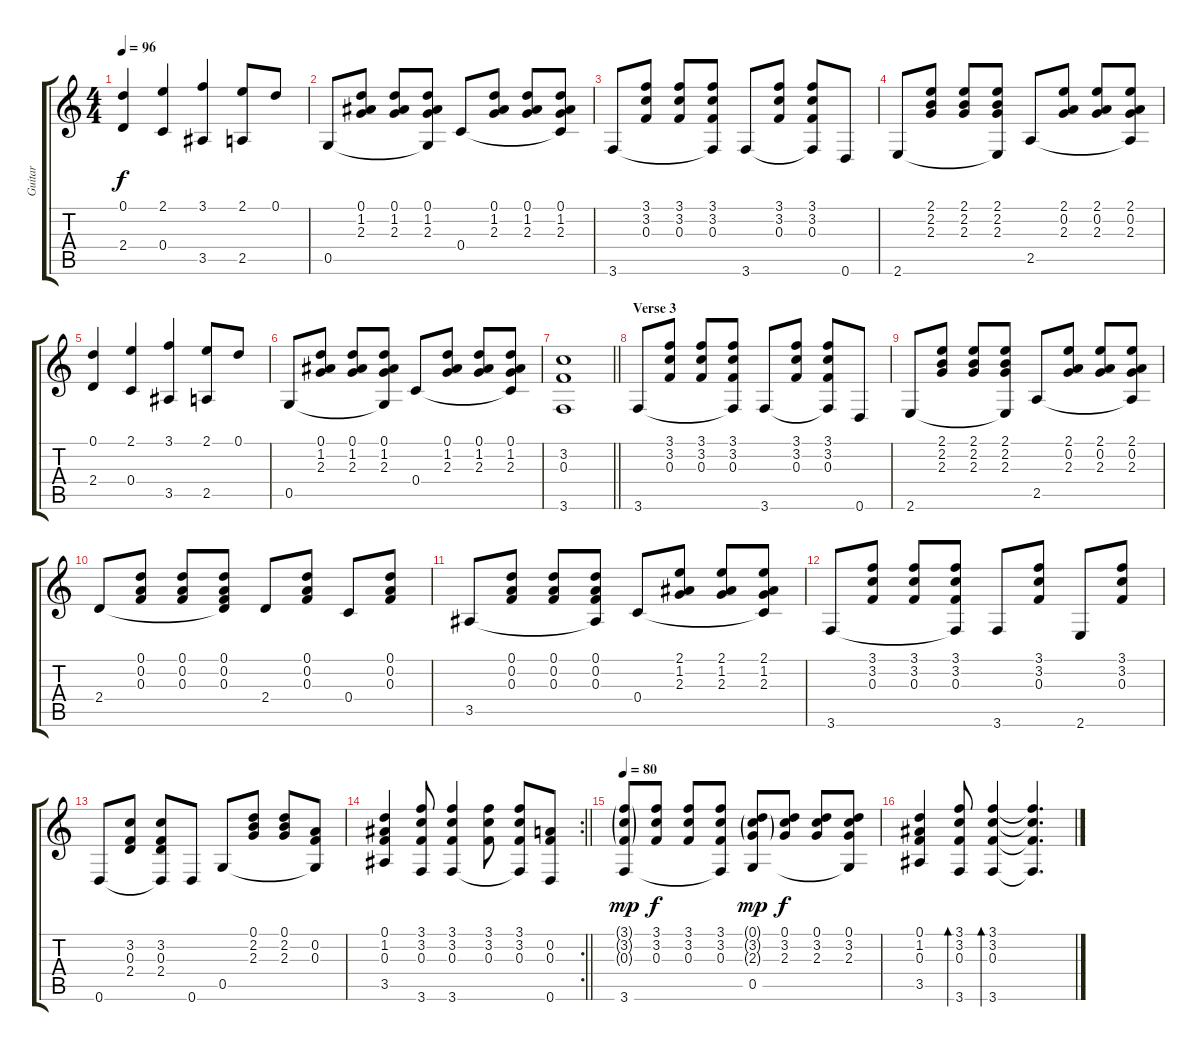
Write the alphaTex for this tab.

\track ("Guitar" "Guitar") {instrument acousticguitarnylon}
\staff {score tabs}
\tuning (D4 A3 F3 C3 G2 D2) {hide}
\ts (4 4)
\tempo 96
\clef g2
\ks c
(0.1 2.4).4{dy f} (2.1 0.4).4 (3.1 3.5).4 (2.1 2.5).8 0.1.8 |
0.5.8 (0.1 1.2 2.3).8 (0.1 1.2 2.3).8 (0.1 1.2 2.3 0.5{t}).8 0.4.8 (0.1 1.2 2.3).8 (0.1 1.2 2.3).8 (0.1 1.2 2.3 0.4{t}).8 |
3.6.8 (3.1 3.2 0.3).8 (3.1 3.2 0.3).8 (3.1 3.2 0.3 3.6{t}).8 3.6.8 (3.1 3.2 0.3).8 (3.1 3.2 0.3 3.6{t}).8 0.6.8 |
2.6.8 (2.1 2.2 2.3).8 (2.1 2.2 2.3).8 (2.1 2.2 2.3 2.6{t}).8 2.5.8 (2.1 0.2 2.3).8 (2.1 0.2 2.3).8 (2.1 0.2 2.3 2.5{t}).8 |
(0.1 2.4).4 (2.1 0.4).4 (3.1 3.5).4 (2.1 2.5).8 0.1.8 |
0.5.8 (0.1 1.2 2.3).8 (0.1 1.2 2.3).8 (0.1 1.2 2.3 0.5{t}).8 0.4.8 (0.1 1.2 2.3).8 (0.1 1.2 2.3).8 (0.1 1.2 2.3 0.4{t}).8 |
\barLineRight lightlight
(3.2 0.3 3.6).1 |
\section ("" "Verse 3")
3.6.8 (3.1 3.2 0.3).8 (3.1 3.2 0.3).8 (3.1 3.2 0.3 3.6{t}).8 3.6.8 (3.1 3.2 0.3).8 (3.1 3.2 0.3 3.6{t}).8 0.6.8 |
2.6.8 (2.1 2.2 2.3).8 (2.1 2.2 2.3).8 (2.1 2.2 2.3 2.6{t}).8 2.5.8 (2.1 0.2 2.3).8 (2.1 0.2 2.3).8 (2.1 0.2 2.3 2.5{t}).8 |
2.4.8 (0.1 0.2 0.3).8 (0.1 0.2 0.3).8 (0.1 0.2 0.3 2.4{t}).8 2.4.8 (0.1 0.2 0.3).8 0.4.8 (0.1 0.2 0.3).8 |
3.5.8 (0.1 0.2 0.3).8 (0.1 0.2 0.3).8 (0.1 0.2 0.3 3.5{t}).8 0.4.8 (2.1 1.2 2.3).8 (2.1 1.2 2.3).8 (2.1 1.2 2.3 0.4{t}).8 |
3.6.8 (3.1 3.2 0.3).8 (3.1 3.2 0.3).8 (3.1 3.2 0.3 3.6{t}).8 3.6.8 (3.1 3.2 0.3).8 2.6.8 (3.1 3.2 0.3).8 |
0.6.8 (3.2 0.3 2.4).8 (3.2 0.3 2.4 0.6{t}).8 0.6.8 0.5.8 (0.1 2.2 2.3).8 (0.1 2.2 2.3).8 (0.2 0.3 0.5{t}).8 |
\rc 2
\barLineRight lightlight
(0.1 1.2 0.3 3.5).4 (3.1 3.2 0.3 3.6).8 (3.1 3.2 0.3 3.6).4 (3.1 3.2 0.3).8 (3.1 3.2 0.3 3.6{t}).8 (0.2 0.3 0.6).8 |
\tempo 80
(3.1{g} 3.2{g} 0.3{g} 3.6).8{dy mp} (3.1 3.2 0.3).8{dy f} (3.1 3.2 0.3).8 (3.1 3.2 0.3 3.6{t}).8 (0.1{g} 3.2{g} 2.3{g} 0.5).8{dy mp} (0.1 3.2 2.3).8{dy f} (0.1 3.2 2.3).8 (0.1 3.2 2.3 0.5{t}).8 |
(0.1 1.2 0.3 3.5).4 (3.1 3.2 0.3 3.6).8{bd 240} (3.1 3.2 0.3 3.6).4{bd 240} (3.1{t} 3.2{t} 0.3{t} 3.6{t}).4{d}
